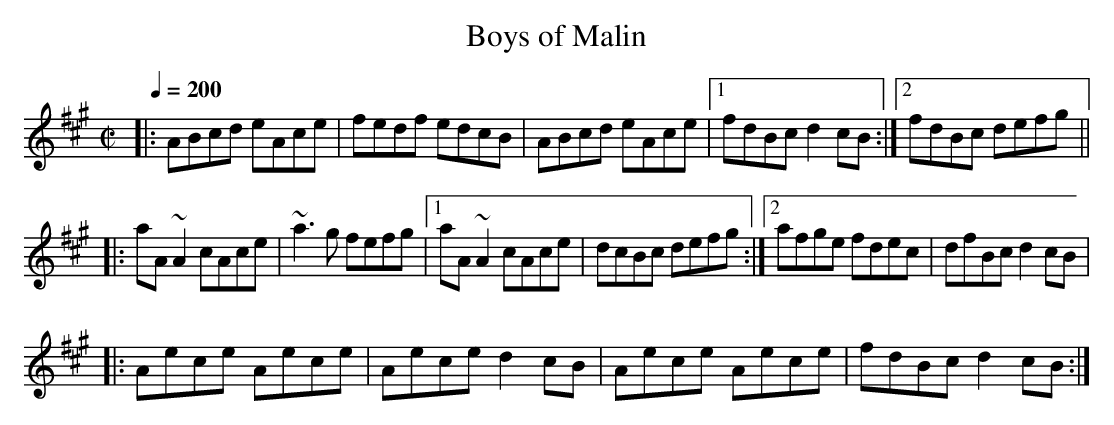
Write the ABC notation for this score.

X:1
T:Boys of Malin
M:C|
L:1/8
Q:1/4=200
K:A
|:ABcd eAce|fedf edcB|ABcd eAce|[1 fdBc d2cB:|[2 fdBc defg||
|:aA~A2 cAce|~a3g fefg|1 aA~A2 cAce|dcBc defg:|2 afge fdec|dfBc d2cB|
|:Aece Aece|Aece d2cB|Aece Aece|fdBc d2cB:|
